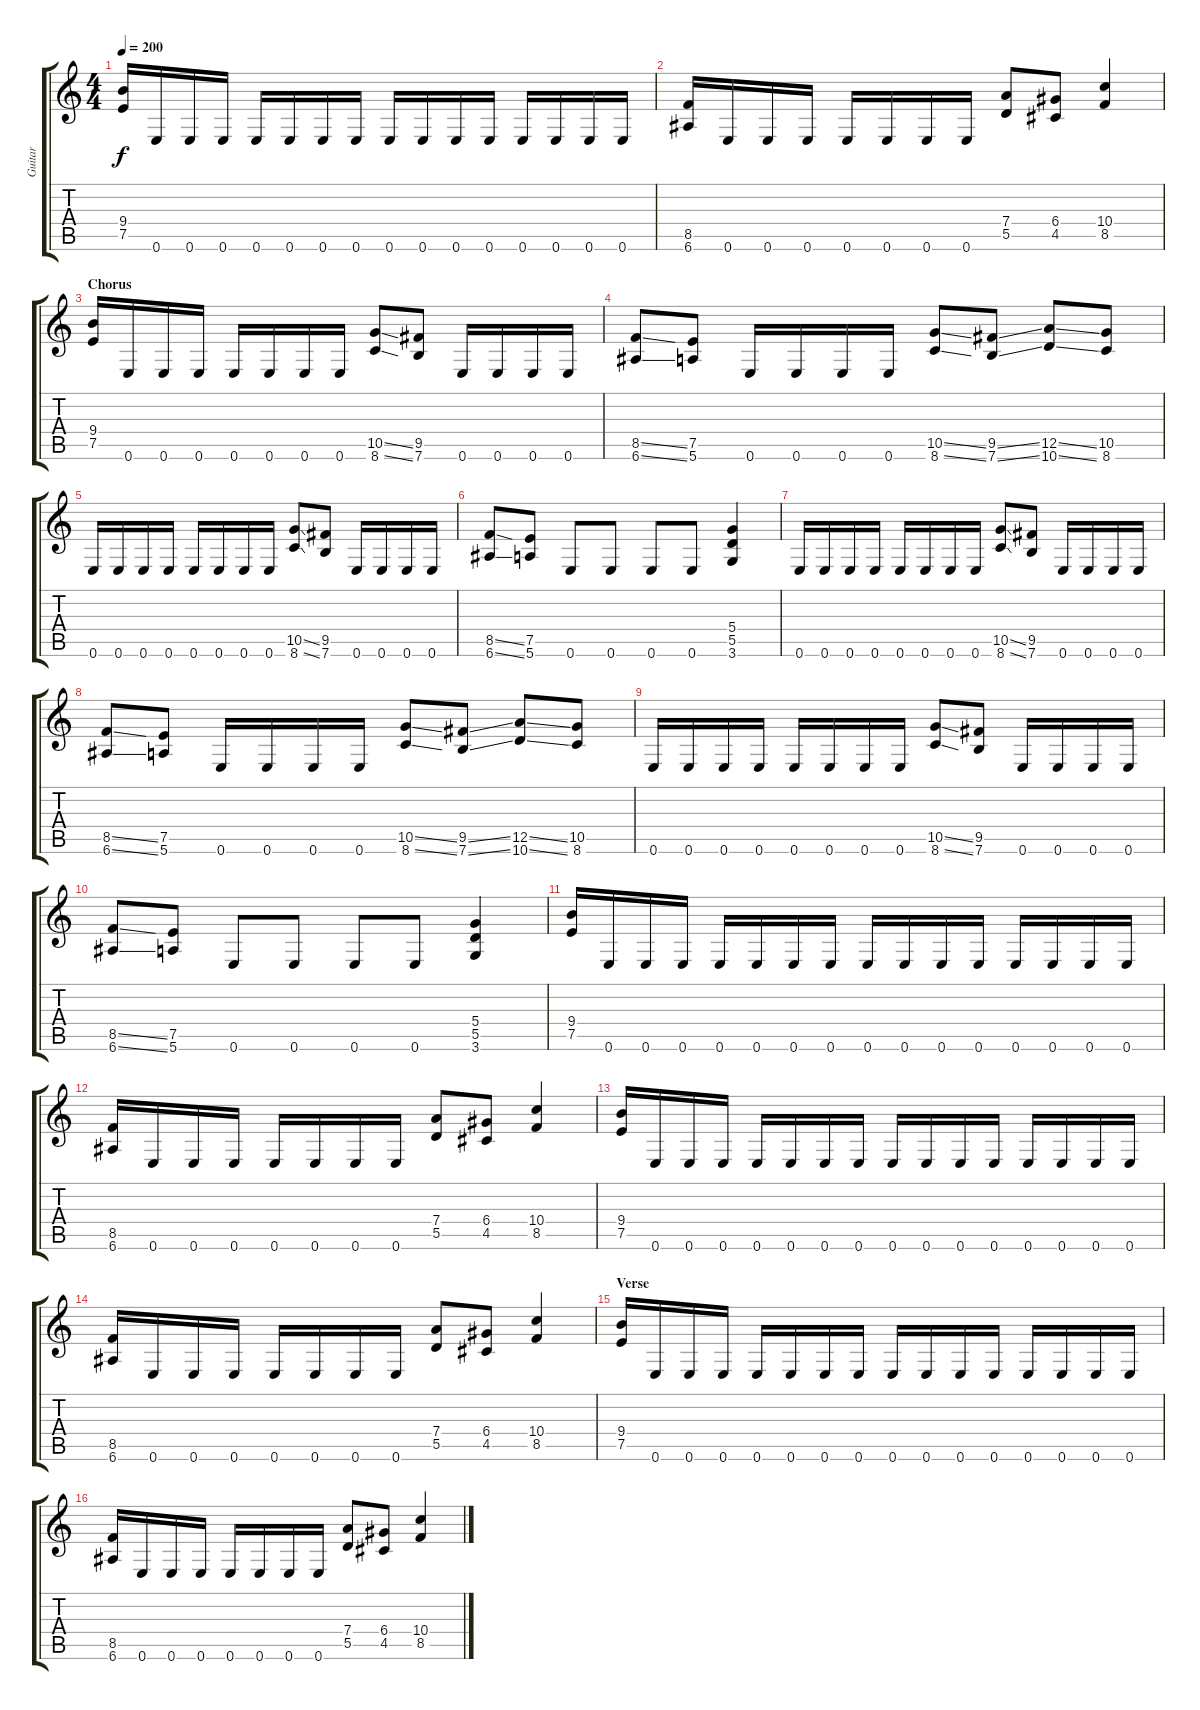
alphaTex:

\track ("Guitar" "Guitar") {instrument distortionguitar}
\staff {score tabs}
\tuning (E4 B3 G3 D3 A2 E2) {hide}
\ts (4 4)
\tempo 200
\clef g2
\ks c
(9.4 7.5).16{dy f} 0.6.16 0.6.16 0.6.16 0.6.16 0.6.16 0.6.16 0.6.16 0.6.16 0.6.16 0.6.16 0.6.16 0.6.16 0.6.16 0.6.16 0.6.16 |
(8.5 6.6).16 0.6.16 0.6.16 0.6.16 0.6.16 0.6.16 0.6.16 0.6.16 (7.4 5.5).8 (6.4 4.5).8 (10.4 8.5).4 |
\section ("" "Chorus")
(9.4 7.5).16 0.6.16 0.6.16 0.6.16 0.6.16 0.6.16 0.6.16 0.6.16 (10.5{ss} 8.6{ss}).8 (9.5 7.6).8 0.6.16 0.6.16 0.6.16 0.6.16 |
(8.5{ss} 6.6{ss}).8 (7.5 5.6).8 0.6.16 0.6.16 0.6.16 0.6.16 (10.5{ss} 8.6{ss}).8 (9.5{ss} 7.6{ss}).8 (12.5{ss} 10.6{ss}).8 (10.5 8.6).8 |
0.6.16 0.6.16 0.6.16 0.6.16 0.6.16 0.6.16 0.6.16 0.6.16 (10.5{ss} 8.6{ss}).8 (9.5 7.6).8 0.6.16 0.6.16 0.6.16 0.6.16 |
(8.5{ss} 6.6{ss}).8 (7.5 5.6).8 0.6.8 0.6.8 0.6.8 0.6.8 (5.4 5.5 3.6).4 |
0.6.16 0.6.16 0.6.16 0.6.16 0.6.16 0.6.16 0.6.16 0.6.16 (10.5{ss} 8.6{ss}).8 (9.5 7.6).8 0.6.16 0.6.16 0.6.16 0.6.16 |
(8.5{ss} 6.6{ss}).8 (7.5 5.6).8 0.6.16 0.6.16 0.6.16 0.6.16 (10.5{ss} 8.6{ss}).8 (9.5{ss} 7.6{ss}).8 (12.5{ss} 10.6{ss}).8 (10.5 8.6).8 |
0.6.16 0.6.16 0.6.16 0.6.16 0.6.16 0.6.16 0.6.16 0.6.16 (10.5{ss} 8.6{ss}).8 (9.5 7.6).8 0.6.16 0.6.16 0.6.16 0.6.16 |
(8.5{ss} 6.6{ss}).8 (7.5 5.6).8 0.6.8 0.6.8 0.6.8 0.6.8 (5.4 5.5 3.6).4 |
(9.4 7.5).16 0.6.16 0.6.16 0.6.16 0.6.16 0.6.16 0.6.16 0.6.16 0.6.16 0.6.16 0.6.16 0.6.16 0.6.16 0.6.16 0.6.16 0.6.16 |
(8.5 6.6).16 0.6.16 0.6.16 0.6.16 0.6.16 0.6.16 0.6.16 0.6.16 (7.4 5.5).8 (6.4 4.5).8 (10.4 8.5).4 |
(9.4 7.5).16 0.6.16 0.6.16 0.6.16 0.6.16 0.6.16 0.6.16 0.6.16 0.6.16 0.6.16 0.6.16 0.6.16 0.6.16 0.6.16 0.6.16 0.6.16 |
(8.5 6.6).16 0.6.16 0.6.16 0.6.16 0.6.16 0.6.16 0.6.16 0.6.16 (7.4 5.5).8 (6.4 4.5).8 (10.4 8.5).4 |
\section ("" "Verse")
(9.4 7.5).16 0.6.16 0.6.16 0.6.16 0.6.16 0.6.16 0.6.16 0.6.16 0.6.16 0.6.16 0.6.16 0.6.16 0.6.16 0.6.16 0.6.16 0.6.16 |
(8.5 6.6).16 0.6.16 0.6.16 0.6.16 0.6.16 0.6.16 0.6.16 0.6.16 (7.4 5.5).8 (6.4 4.5).8 (10.4 8.5).4
